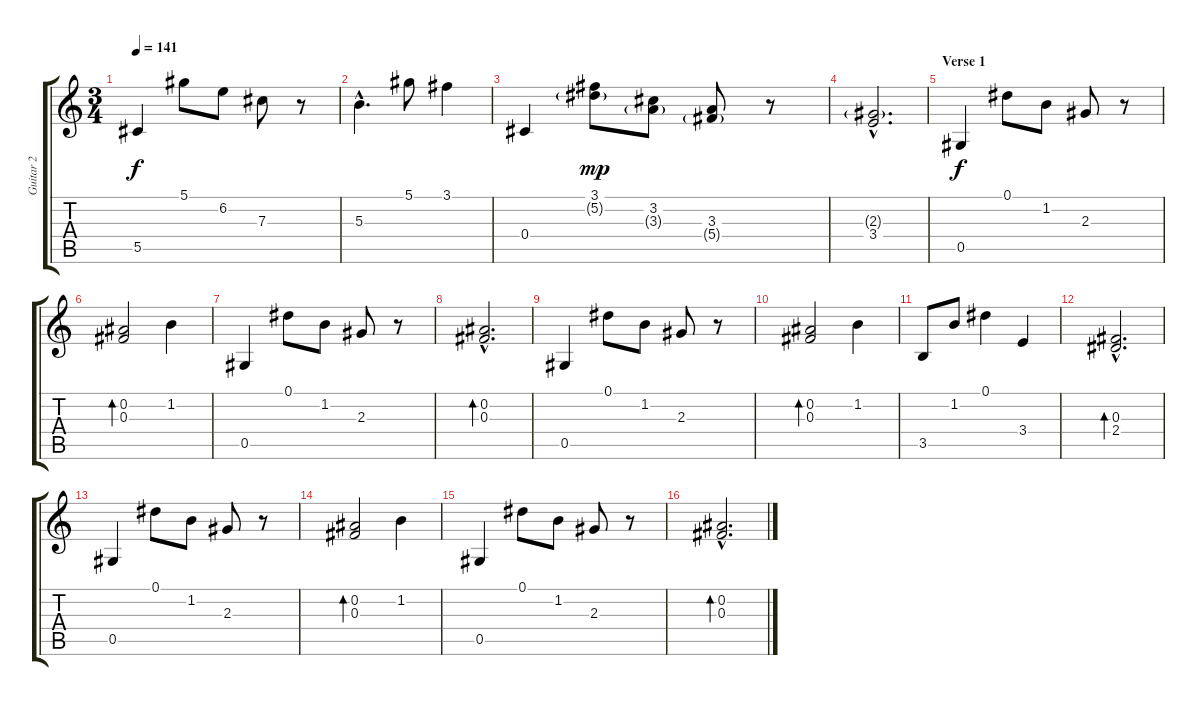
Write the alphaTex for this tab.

\track ("Guitar 2" "Guitar 2") {instrument acousticguitarsteel}
\staff {score tabs}
\tuning (Eb4 Bb3 Gb3 Db3 Ab2 Eb2) {hide}
\ts (3 4)
\tempo 141
\clef g2
\ks c
5.5.4{dy f} 5.1.8 6.2.8 7.3.8 r.8 |
5.3{hac}.4{d} 5.1.8 3.1.4 |
0.4.4 (3.1 5.2{g}).8{dy mp} (3.2 3.3{g}).8 (3.3 5.4{g}).8 r.8 |
(2.3{g hac} 3.4{hac}).2{d} |
\section ("" "Verse 1")
0.5.4{dy f} 0.1.8 1.2.8 2.3.8 r.8 |
(0.2 0.3).2{bd 120} 1.2.4 |
0.5.4 0.1.8 1.2.8 2.3.8 r.8 |
(0.2{hac} 0.3{hac}).2{d bd 120} |
0.5.4 0.1.8 1.2.8 2.3.8 r.8 |
(0.2 0.3).2{bd 120} 1.2.4 |
3.5.8 1.2.8 0.1.4 3.4.4 |
(0.3{hac} 2.4{hac}).2{d bd 120} |
0.5.4 0.1.8 1.2.8 2.3.8 r.8 |
(0.2 0.3).2{bd 120} 1.2.4 |
0.5.4 0.1.8 1.2.8 2.3.8 r.8 |
(0.2{hac} 0.3{hac}).2{d bd 120}
